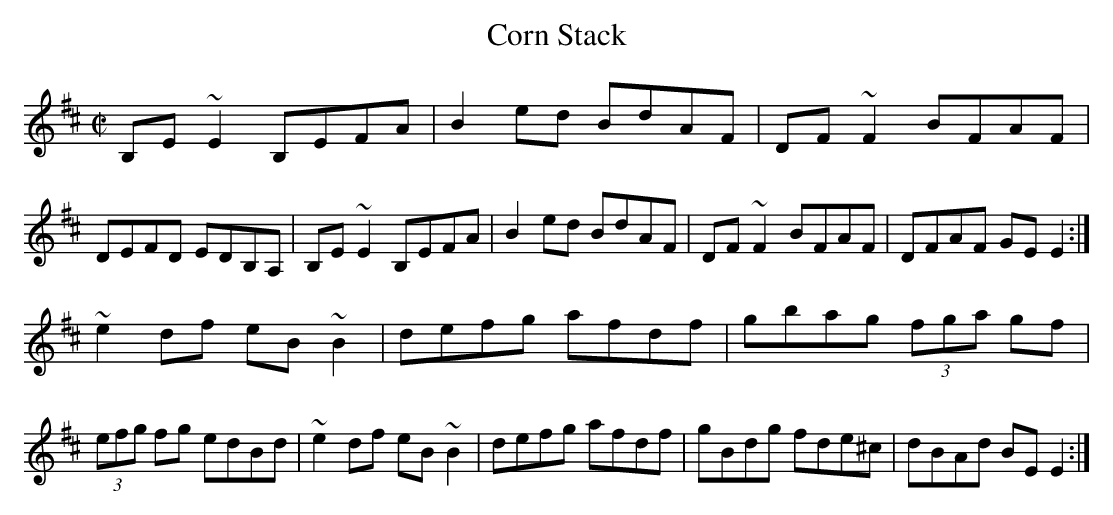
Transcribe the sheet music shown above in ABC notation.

X:1.1
T:Corn Stack
M:C|
K:Edor
B,E~E2 B,EFA|B2ed BdAF|DF~F2 BFAF|DEFD EDB,A,|         B,E~E2 B,EFA|B2ed BdAF|DF~F2 BFAF|DFAF GEE2:|
~e2df eB~B2|defg afdf|gbag (3fga gf|(3efg fg edBd|      ~e2df eB~B2|defg afdf|gBdg fde^c|dBAd BEE2:|
